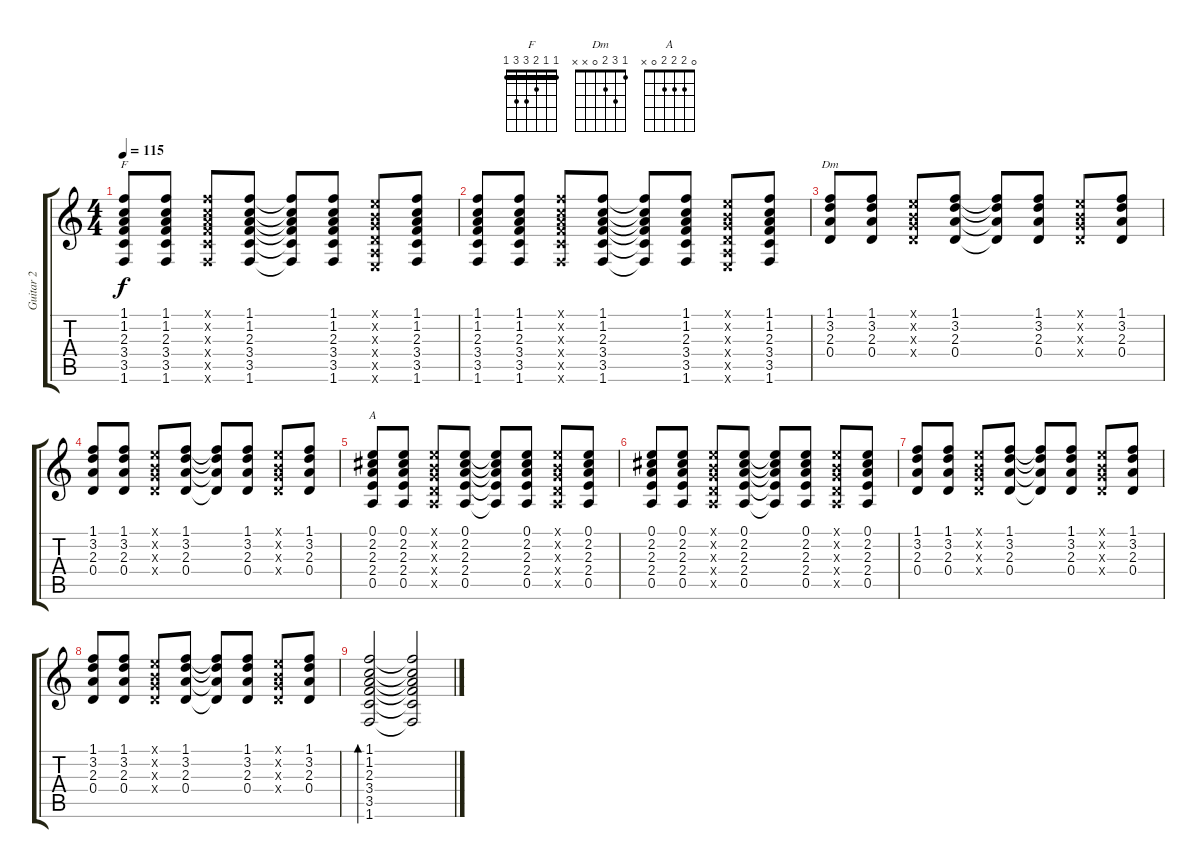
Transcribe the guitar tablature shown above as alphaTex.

\track ("Guitar 2" "Guitar 2") {instrument acousticguitarsteel}
\staff {score tabs}
\tuning (E4 B3 G3 D3 A2 E2) {hide}
\chord ("F" 1 1 2 3 3 1) {barre 1}
\chord ("Dm" 1 3 2 0 x x)
\chord ("A" 0 2 2 2 0 x)
\ts (4 4)
\tempo 115
\clef g2
\ks c
(1.1 1.2 2.3 3.4 3.5 1.6).8{ch "F" dy f} (1.1 1.2 2.3 3.4 3.5 1.6).8 (1.1{x} 1.2{x} 2.3{x} 3.4{x} 3.5{x} 1.6{x}).8 (1.1 1.2 2.3 3.4 3.5 1.6).8 (1.1{t} 1.2{t} 2.3{t} 3.4{t} 3.5{t} 1.6{t}).8 (1.1 1.2 2.3 3.4 3.5 1.6).8 (0.1{x} 0.2{x} 0.3{x} 0.4{x} 0.5{x} 0.6{x}).8 (1.1 1.2 2.3 3.4 3.5 1.6).8 |
(1.1 1.2 2.3 3.4 3.5 1.6).8 (1.1 1.2 2.3 3.4 3.5 1.6).8 (1.1{x} 1.2{x} 2.3{x} 3.4{x} 3.5{x} 1.6{x}).8 (1.1 1.2 2.3 3.4 3.5 1.6).8 (1.1{t} 1.2{t} 2.3{t} 3.4{t} 3.5{t} 1.6{t}).8 (1.1 1.2 2.3 3.4 3.5 1.6).8 (0.1{x} 0.2{x} 0.3{x} 0.4{x} 0.5{x} 0.6{x}).8 (1.1 1.2 2.3 3.4 3.5 1.6).8 |
(1.1 3.2 2.3 0.4).8{ch "Dm"} (1.1 3.2 2.3 0.4).8 (0.1{x} 0.2{x} 0.3{x} 0.4{x}).8 (1.1 3.2 2.3 0.4).8 (1.1{t} 3.2{t} 2.3{t} 0.4{t}).8 (1.1 3.2 2.3 0.4).8 (0.1{x} 0.2{x} 0.3{x} 0.4{x}).8 (1.1 3.2 2.3 0.4).8 |
(1.1 3.2 2.3 0.4).8 (1.1 3.2 2.3 0.4).8 (0.1{x} 0.2{x} 0.3{x} 0.4{x}).8 (1.1 3.2 2.3 0.4).8 (1.1{t} 3.2{t} 2.3{t} 0.4{t}).8 (1.1 3.2 2.3 0.4).8 (0.1{x} 0.2{x} 0.3{x} 0.4{x}).8 (1.1 3.2 2.3 0.4).8 |
(0.1 2.2 2.3 2.4 0.5).8{ch "A"} (0.1 2.2 2.3 2.4 0.5).8 (0.1{x} 0.2{x} 0.3{x} 0.4{x} 0.5{x}).8 (0.1 2.2 2.3 2.4 0.5).8 (0.1{t} 2.2{t} 2.3{t} 2.4{t} 0.5{t}).8 (0.1 2.2 2.3 2.4 0.5).8 (0.1{x} 0.2{x} 0.3{x} 0.4{x} 0.5{x}).8 (0.1 2.2 2.3 2.4 0.5).8 |
(0.1 2.2 2.3 2.4 0.5).8 (0.1 2.2 2.3 2.4 0.5).8 (0.1{x} 0.2{x} 0.3{x} 0.4{x} 0.5{x}).8 (0.1 2.2 2.3 2.4 0.5).8 (0.1{t} 2.2{t} 2.3{t} 2.4{t} 0.5{t}).8 (0.1 2.2 2.3 2.4 0.5).8 (0.1{x} 0.2{x} 0.3{x} 0.4{x} 0.5{x}).8 (0.1 2.2 2.3 2.4 0.5).8 |
(1.1 3.2 2.3 0.4).8 (1.1 3.2 2.3 0.4).8 (0.1{x} 0.2{x} 0.3{x} 0.4{x}).8 (1.1 3.2 2.3 0.4).8 (1.1{t} 3.2{t} 2.3{t} 0.4{t}).8 (1.1 3.2 2.3 0.4).8 (0.1{x} 0.2{x} 0.3{x} 0.4{x}).8 (1.1 3.2 2.3 0.4).8 |
(1.1 3.2 2.3 0.4).8 (1.1 3.2 2.3 0.4).8 (0.1{x} 0.2{x} 0.3{x} 0.4{x}).8 (1.1 3.2 2.3 0.4).8 (1.1{t} 3.2{t} 2.3{t} 0.4{t}).8 (1.1 3.2 2.3 0.4).8 (0.1{x} 0.2{x} 0.3{x} 0.4{x}).8 (1.1 3.2 2.3 0.4).8 |
(1.1 1.2 2.3 3.4 3.5 1.6).2{bd 120} (1.1{t} 1.2{t} 2.3{t} 3.4{t} 3.5{t} 1.6{t}).2
